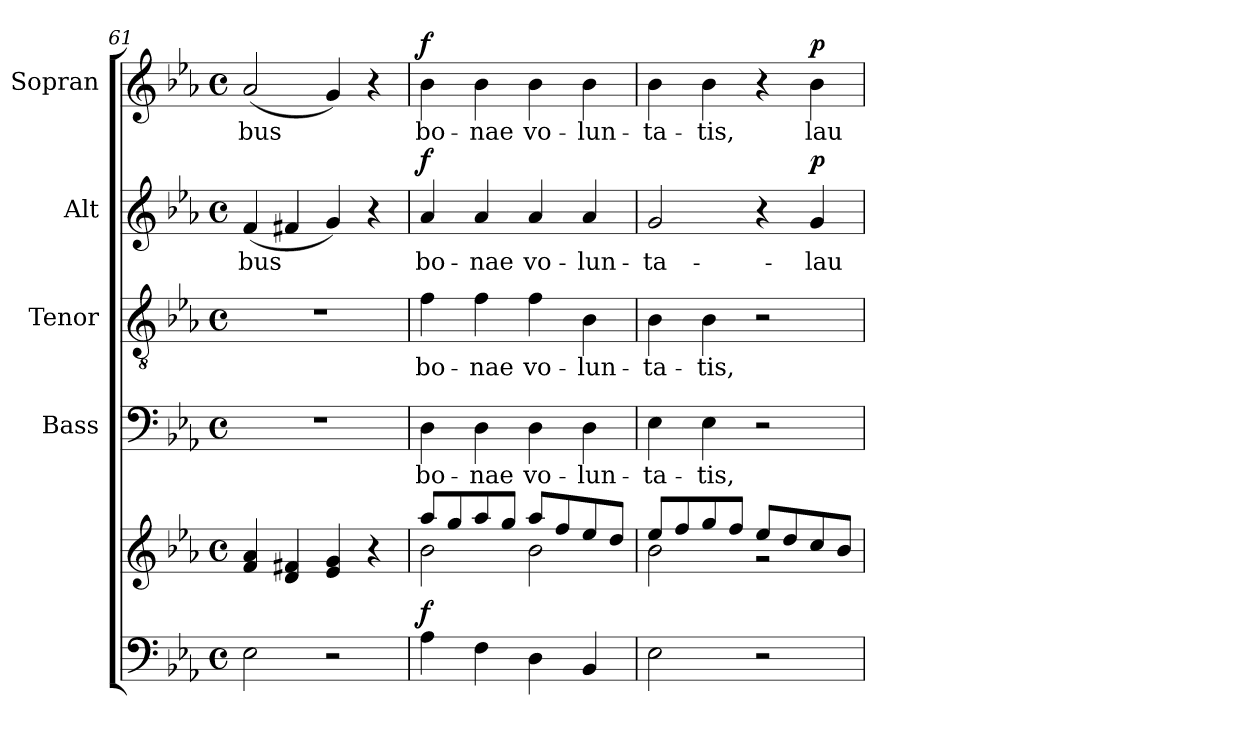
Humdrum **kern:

**kern	**kern	**dynam	**kern	**text	**kern	**text	**kern	**text	**dynam	**kern	**text	**dynam
*part5	*part5	*part5	*part4	*part4	*part3	*part3	*part2	*part2	*part2	*part1	*part1	*part1
*staff6	*staff5	*staff5/6	*staff4	*staff4	*staff3	*staff3	*staff2	*staff2	*staff2	*staff1	*staff1	*staff1
*	*	*	*I"Bass	*	*I"Tenor	*	*I"Alt	*	*	*I"Sopran	*	*
*	*	*	*I'B.	*	*I'T.	*	*I'A.	*	*	*I'S.	*	*
!!LO:PB:g=z
*clefF4	*clefG2	*	*clefF4	*	*clefGv2	*	*clefG2	*	*	*clefG2	*	*
*k[b-e-a-]	*k[b-e-a-]	*	*k[b-e-a-]	*	*k[b-e-a-]	*	*k[b-e-a-]	*	*	*k[b-e-a-]	*	*
*E-:	*E-:	*	*E-:	*	*E-:	*	*E-:	*	*	*E-:	*	*
*M4/4	*M4/4	*	*M4/4	*	*M4/4	*	*M4/4	*	*	*M4/4	*	*
*met(c)	*met(c)	*	*met(c)	*	*met(c)	*	*met(c)	*	*	*met(c)	*	*
=61	=61	=61	=61	=61	=61	=61	=61	=61	=61	=61	=61	=61
!	!	!	!	!	!	!	!	!LO:LY:b	!	!	!LO:LY:b	!
2E-\	4f/ 4a-/	.	1r	.	1r	.	(<4f/	-bus	.	(<2a-/	-bus	.
.	4d/ 4f#X/	.	.	.	.	.	4f#X/	.	.	.	.	.
2r	4e-/ 4g/	.	.	.	.	.	4g/)	.	.	4g/)	.	.
.	4r	.	.	.	.	.	4r	.	.	4r	.	.
=62	=62	=62	=62	=62	=62	=62	=62	=62	=62	=62	=62	=62
*	*^	*	*	*	*	*	*	*	*	*	*	*
!	!	!	!LO:DY:a=2	!	!LO:LY:b	!	!LO:LY:b	!	!LO:LY:b	!LO:DY:a	!	!LO:LY:b	!LO:DY:a
4A-\	8aa-/L	2b-\	f	4D\	bo-	4f\	bo-	4a-/	bo-	f	4b-\	bo-	f
.	8gg/	.	.	.	.	.	.	.	.	.	.	.	.
!	!	!	!	!	!LO:LY:b	!	!LO:LY:b	!	!LO:LY:b	!	!	!LO:LY:b	!
4F\	8aa-/	.	.	4D\	-nae	4f\	-nae	4a-/	-nae	.	4b-\	-nae	.
.	8gg/J	.	.	.	.	.	.	.	.	.	.	.	.
!	!	!	!	!	!LO:LY:b	!	!LO:LY:b	!	!LO:LY:b	!	!	!LO:LY:b	!
4D\	8aa-/L	2b-\	.	4D\	vo-	4f\	vo-	4a-/	vo-	.	4b-\	vo-	.
.	8ff/	.	.	.	.	.	.	.	.	.	.	.	.
!	!	!	!	!	!LO:LY:b	!	!LO:LY:b	!	!LO:LY:b	!	!	!LO:LY:b	!
4BB-/	8ee-/	.	.	4D\	-lun-	4B-\	-lun-	4a-/	-lun-	.	4b-\	-lun-	.
.	8dd/J	.	.	.	.	.	.	.	.	.	.	.	.
=63	=63	=63	=63	=63	=63	=63	=63	=63	=63	=63	=63	=63	=63
!	!	!	!	!	!LO:LY:b	!	!LO:LY:b	!	!LO:LY:b	!	!	!LO:LY:b	!
2E-\	8ee-/L	2b-\	.	4E-\	-ta-	4B-\	-ta-	2g/	-ta-	.	4b-\	-ta-	.
.	8ff/	.	.	.	.	.	.	.	.	.	.	.	.
!	!	!	!	!	!LO:LY:b	!	!LO:LY:b	!	!	!	!	!LO:LY:b	!
.	8gg/	.	.	4E-\	-tis,	4B-\	-tis,	.	.	.	4b-\	-tis,	.
.	8ff/J	.	.	.	.	.	.	.	.	.	.	.	.
!	!	!	!	!	!	!	!	!	!LO:LY:b	!	!	!	!
2r	8ee-/L	2rg	.	2r	.	2r	.	4r	-tis,	.	4r	.	.
.	8dd/	.	.	.	.	.	.	.	.	.	.	.	.
!	!	!	!	!	!	!	!	!	!LO:LY:b	!LO:DY:a	!	!LO:LY:b	!LO:DY:a
.	8cc/	.	.	.	.	.	.	4g/	lau-	p	4b-\	lau-	p
.	8b-/J	.	.	.	.	.	.	.	.	.	.	.	.
*	*v	*v	*	*	*	*	*	*	*	*	*	*	*
=	=	=	=	=	=	=	=	=	=	=	=	=
*-	*-	*-	*-	*-	*-	*-	*-	*-	*-	*-	*-	*-
